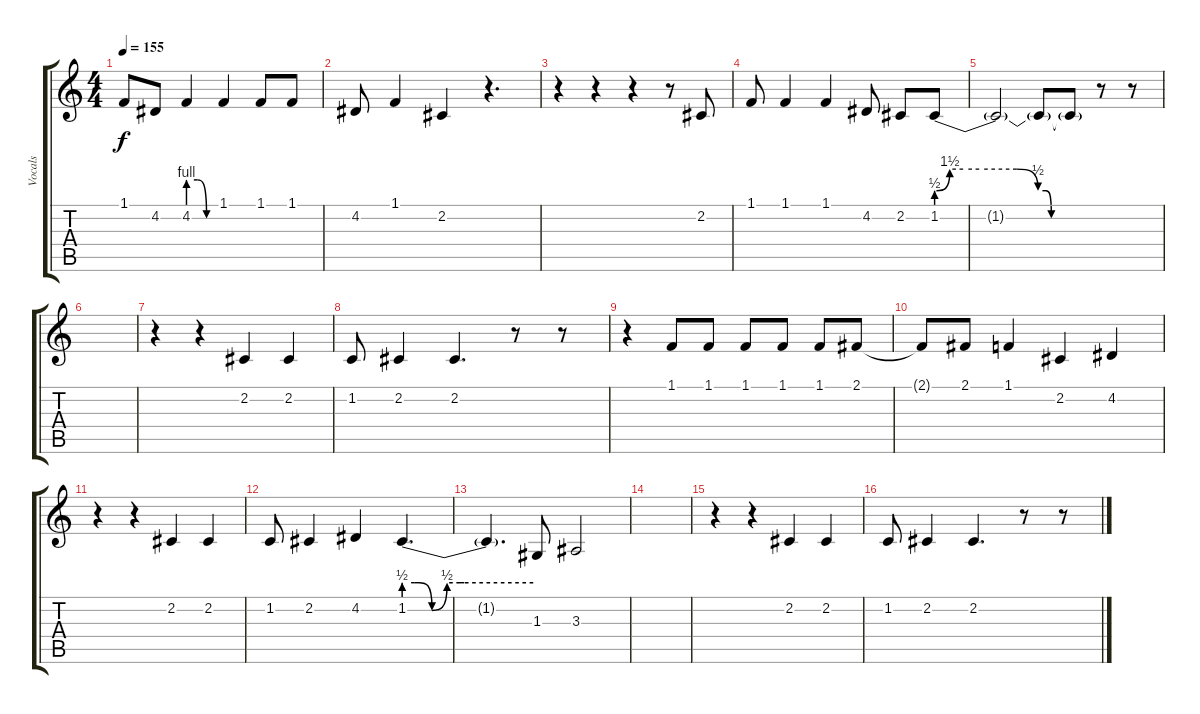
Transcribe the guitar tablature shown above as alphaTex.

\track ("Vocals" "Vocals") {instrument bassoon}
\staff {score tabs}
\tuning (E4 B3 G3 D3 A2 E2) {hide}
\ts (4 4)
\tempo 155
\clef g2
\ks c
1.1.8{dy f} 4.2.8 4.2{be (custom 0 4 20 4 40 0 60 0)}.4 1.1.4 1.1.8 1.1.8 |
4.2.8 1.1.4 2.2.4 r.4{d} |
r.4 r.4 r.4 r.8 2.2.8 |
1.1.8 1.1.4 1.1.4 4.2.8 2.2.8 1.2{be (custom 0 2 5 6 10 6 16 6 30 6 38 2 41 2 43 0 49 0 60 0)}.8 |
1.2{t}.2 1.2{t}.8 1.2{t}.8 r.8 r.8 |
|
r.4 r.4 2.2.4 2.2.4 |
1.2.8 2.2.4 2.2.4{d} r.8 r.8 |
r.4 1.1.8 1.1.8 1.1.8 1.1.8 1.1.8 2.1.8 |
2.1{t}.8 2.1.8 1.1.4 2.2.4 4.2.4 |
r.4 r.4 2.2.4 2.2.4 |
1.2.8 2.2.4 4.2.4 1.2{be (custom 0 2 5 2 7 2 13 0 20 2 26 2 28 2 40 2 60 2)}.4{d} |
1.2{t}.4{d} 1.3.8 3.3.2 |
|
r.4 r.4 2.2.4 2.2.4 |
1.2.8 2.2.4 2.2.4{d} r.8 r.8
